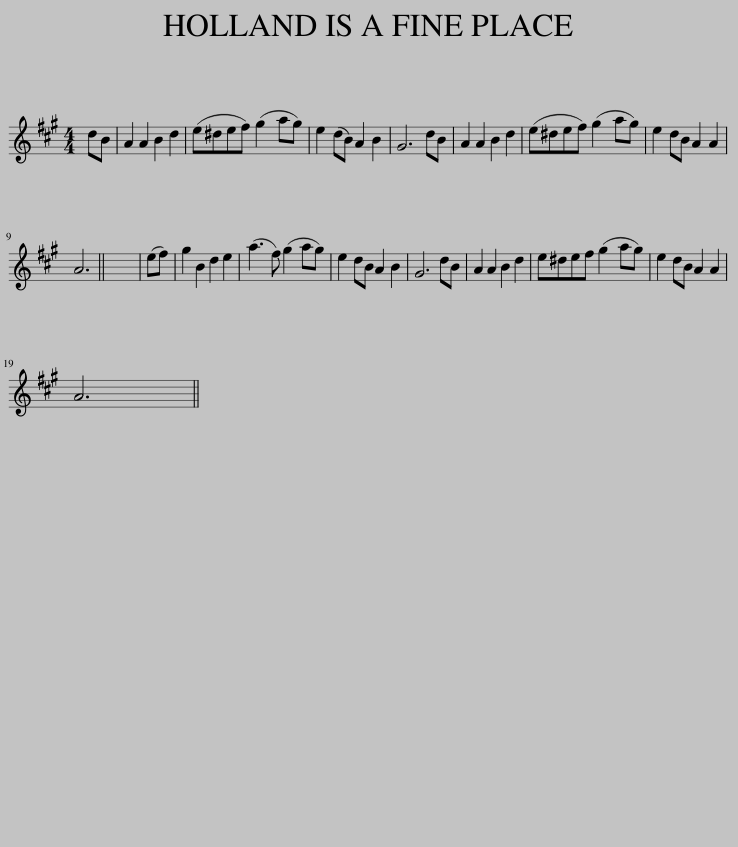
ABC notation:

X:1
L:1/8
M:4/4
I:linebreak $
K:A
V:1 treble
V:1
 dB | A2 A2 B2 d2 | (e^def) (g2 ag) | e2 (dB) A2 B2 | G6 dB | %5
 A2 A2 B2 d2 | (e^def) (g2 ag) | e2 dB A2 A2 |$ A6 || x8 | %10
 (ef) | g2 B2 d2 e2 | (a3 f) (g2 ag) | e2 dB A2 B2 | G6 dB | %15
 A2 A2 B2 d2 | e^def (g2 ag) | e2 dB A2 A2 |$ A6 || %19
